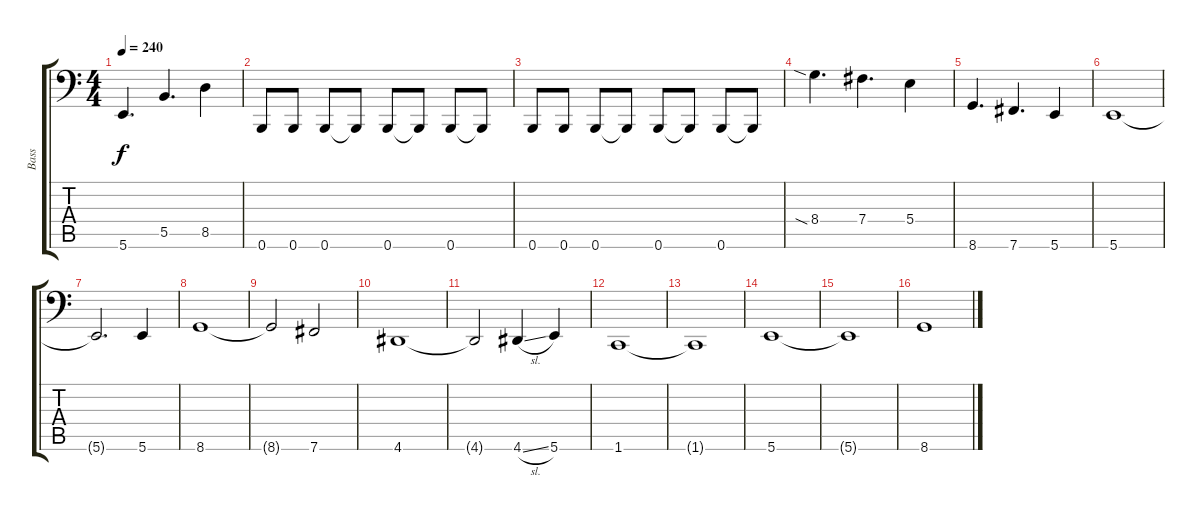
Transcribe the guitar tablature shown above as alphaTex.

\track ("Bass" "Bass") {instrument electricbassfinger}
\staff {score tabs}
\tuning (Db3 Ab2 E2 B1 Gb1 B0) {hide}
\ts (4 4)
\tempo 240
\clef f4
\ks c
5.6.4{d dy f} 5.5.4{d} 8.5.4 |
0.6.8 0.6.8 0.6.8 0.6{t}.8 0.6.8 0.6{t}.8 0.6.8 0.6{t}.8 |
0.6.8 0.6.8 0.6.8 0.6{t}.8 0.6.8 0.6{t}.8 0.6.8 0.6{t}.8 |
8.4{sia}.4{d} 7.4.4{d} 5.4.4 |
8.6.4{d} 7.6.4{d} 5.6.4 |
5.6.1 |
5.6{t}.2{d} 5.6.4 |
8.6.1 |
8.6{t}.2 7.6.2 |
4.6.1 |
4.6{t}.2 4.6{sl}.4 5.6.4 |
1.6.1 |
1.6{t}.1 |
5.6.1 |
5.6{t}.1 |
8.6.1
